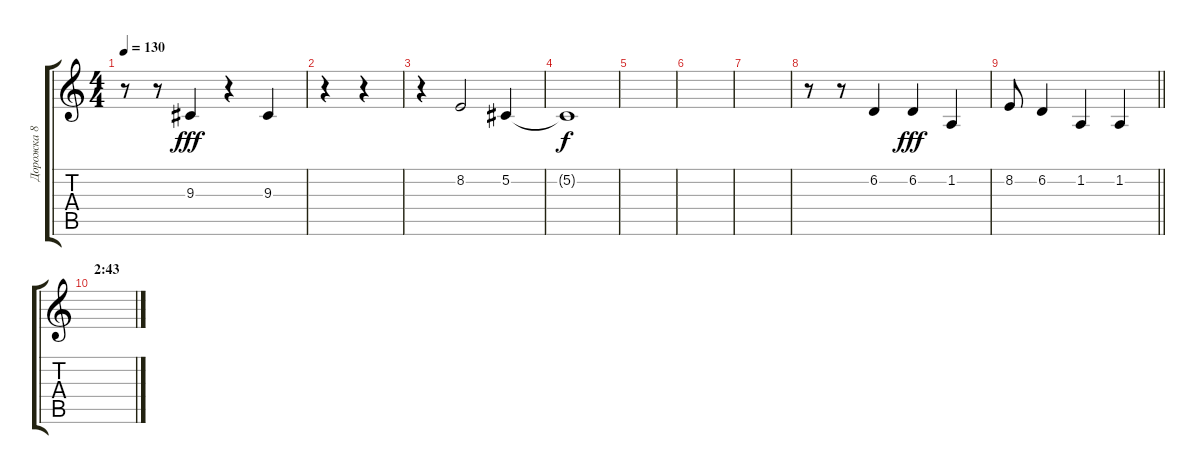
\track ("Дорожка 8" "Дорожка 8") {instrument sopranosax}
\staff {score tabs}
\tuning (Db4 Ab3 E3 B2 Gb2 B1) {hide}
\ts (4 4)
\tempo 130
\clef g2
\ks c
r.8{dy fff} r.8 9.3.4 r.4 9.3.4 |
r.4 r.4 |
r.4 8.2.2 5.2.4 |
5.2{t}.1{dy f} |
|
|
|
r.8 r.8 6.2.4 6.2.4{dy fff} 1.2.4 |
\barLineRight lightlight
8.2.8 6.2.4 1.2.4 1.2.4 |
\section ("" "2:43")
